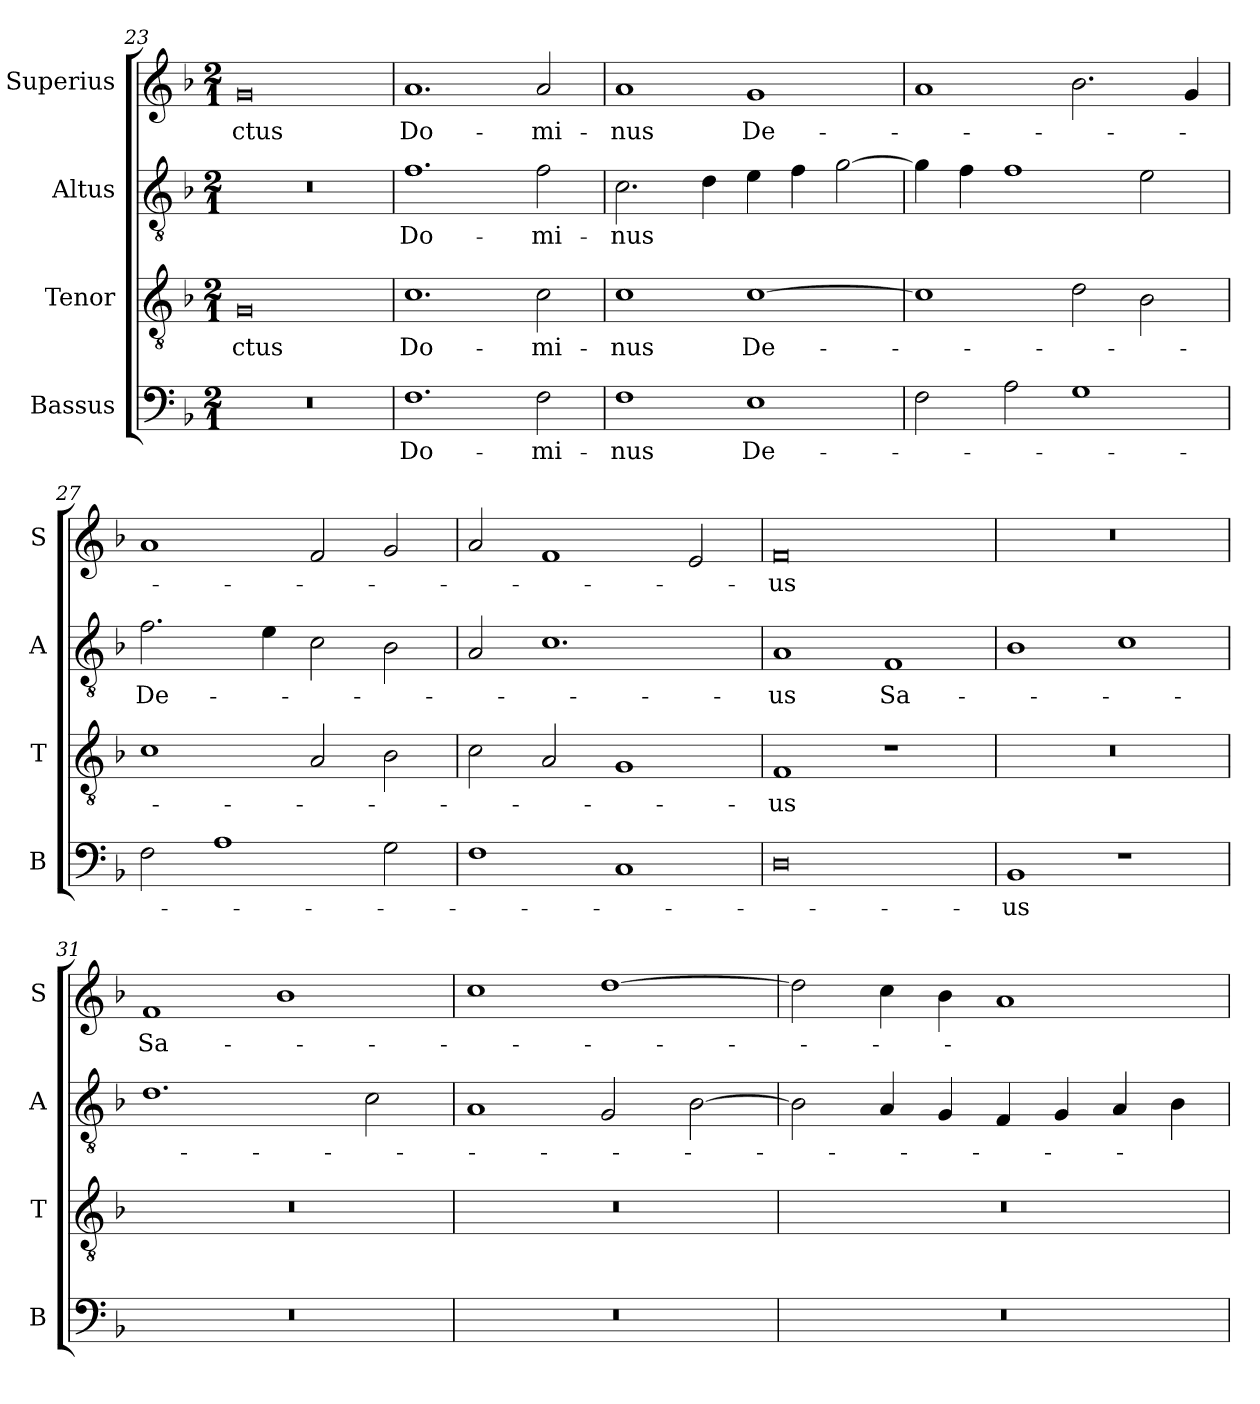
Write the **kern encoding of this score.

**kern	**text	**kern	**text	**kern	**text	**kern	**text
*part4	*part4	*part3	*part3	*part2	*part2	*part1	*part1
*staff4	*staff4	*staff3	*staff3	*staff2	*staff2	*staff1	*staff1
*I"Bassus	*	*I"Tenor	*	*I"Altus	*	*I"Superius	*
*I'B	*	*I'T	*	*I'A	*	*I'S	*
*clefF4	*	*clefGv2	*	*clefGv2	*	*clefG2	*
*k[b-]	*	*k[b-]	*	*k[b-]	*	*k[b-]	*
*M2/1	*	*M2/1	*	*M2/1	*	*M2/1	*
=23	=23	=23	=23	=23	=23	=23	=23
0r	.	0G	-ctus	0r	.	0g	-ctus
=24	=24	=24	=24	=24	=24	=24	=24
1.F	Do-	1.c	Do-	1.f	Do-	1.a	Do-
2F	-mi-	2c	-mi-	2f	-mi-	2a	-mi-
=25	=25	=25	=25	=25	=25	=25	=25
1F	-nus	1c	-nus	2.c	-nus	1a	-nus
.	.	.	.	4d	.	.	.
1E	De-	[1c	De-	4e	.	1g	De-
.	.	.	.	4f	.	.	.
.	.	.	.	[2g	.	.	.
=26	=26	=26	=26	=26	=26	=26	=26
2F	.	1c]	.	4g]	.	1a	.
.	.	.	.	4f	.	.	.
2A	.	.	.	1f	.	.	.
1G	.	2d	.	.	.	2.b-	.
.	.	2B-	.	2e	.	.	.
.	.	.	.	.	.	4g	.
=27	=27	=27	=27	=27	=27	=27	=27
2F	.	1c	.	2.f	De-	1a	.
1A	.	.	.	.	.	.	.
.	.	.	.	4e	.	.	.
.	.	2A	.	2c	.	2f	.
2G	.	2B-	.	2B-	.	2g	.
=28	=28	=28	=28	=28	=28	=28	=28
1F	.	2c	.	2A	.	2a	.
.	.	2A	.	1.c	.	1f	.
1C	.	1G	.	.	.	.	.
.	.	.	.	.	.	2e	.
=29	=29	=29	=29	=29	=29	=29	=29
0D	.	1F	-us	1A	-us	0f	-us
!	!	!	!	!	!LO:LY:i	!	!
.	.	1r	.	1F	Sa-	.	.
=30	=30	=30	=30	=30	=30	=30	=30
1BB-	-us	0r	.	1B-	.	0r	.
1r	.	.	.	1c	.	.	.
=31	=31	=31	=31	=31	=31	=31	=31
0r	.	0r	.	1.d	.	1f	Sa-
.	.	.	.	.	.	1b-	.
.	.	.	.	2c	.	.	.
=32	=32	=32	=32	=32	=32	=32	=32
0r	.	0r	.	1A	.	1cc	.
.	.	.	.	2G	.	[1dd	.
.	.	.	.	[2B-	.	.	.
=33	=33	=33	=33	=33	=33	=33	=33
0r	.	0r	.	2B-]	.	2dd]	.
.	.	.	.	4A	.	4cc	.
.	.	.	.	4G	.	4b-	.
.	.	.	.	4F	.	1a	.
.	.	.	.	4G	.	.	.
.	.	.	.	4A	.	.	.
.	.	.	.	4B-	.	.	.
=	=	=	=	=	=	=	=
*-	*-	*-	*-	*-	*-	*-	*-
